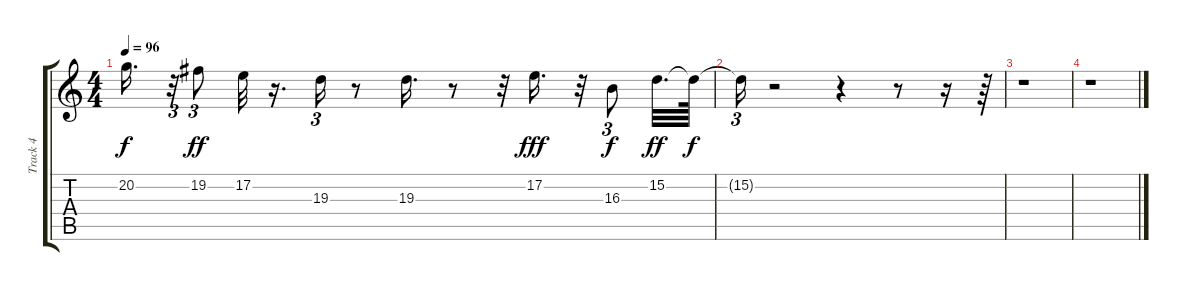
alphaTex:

\track ("Track 4" "Track 4") {instrument electricpiano2}
\staff {score tabs}
\tuning (E4 B3 G3 D3 A2 E2) {hide}
\ts (4 4)
\tempo 96
\clef g2
\ks c
20.2{t}.16{d dy f} r.32{tu (3 2)} 19.2.8{tu (3 2) dy ff} 17.2.32 r.16{d} 19.3.16{tu (3 2)} r.8 19.3.16{d} r.8 r.32 17.2.16{d dy fff} r.32 16.3.8{tu (3 2) dy f} 15.2.32{d dy ff} 15.2{t}.64{dy f} |
15.2{t}.16{tu (3 2)} r.2 r.4 r.8 r.16 r.64 |
r.1 |
r.1
